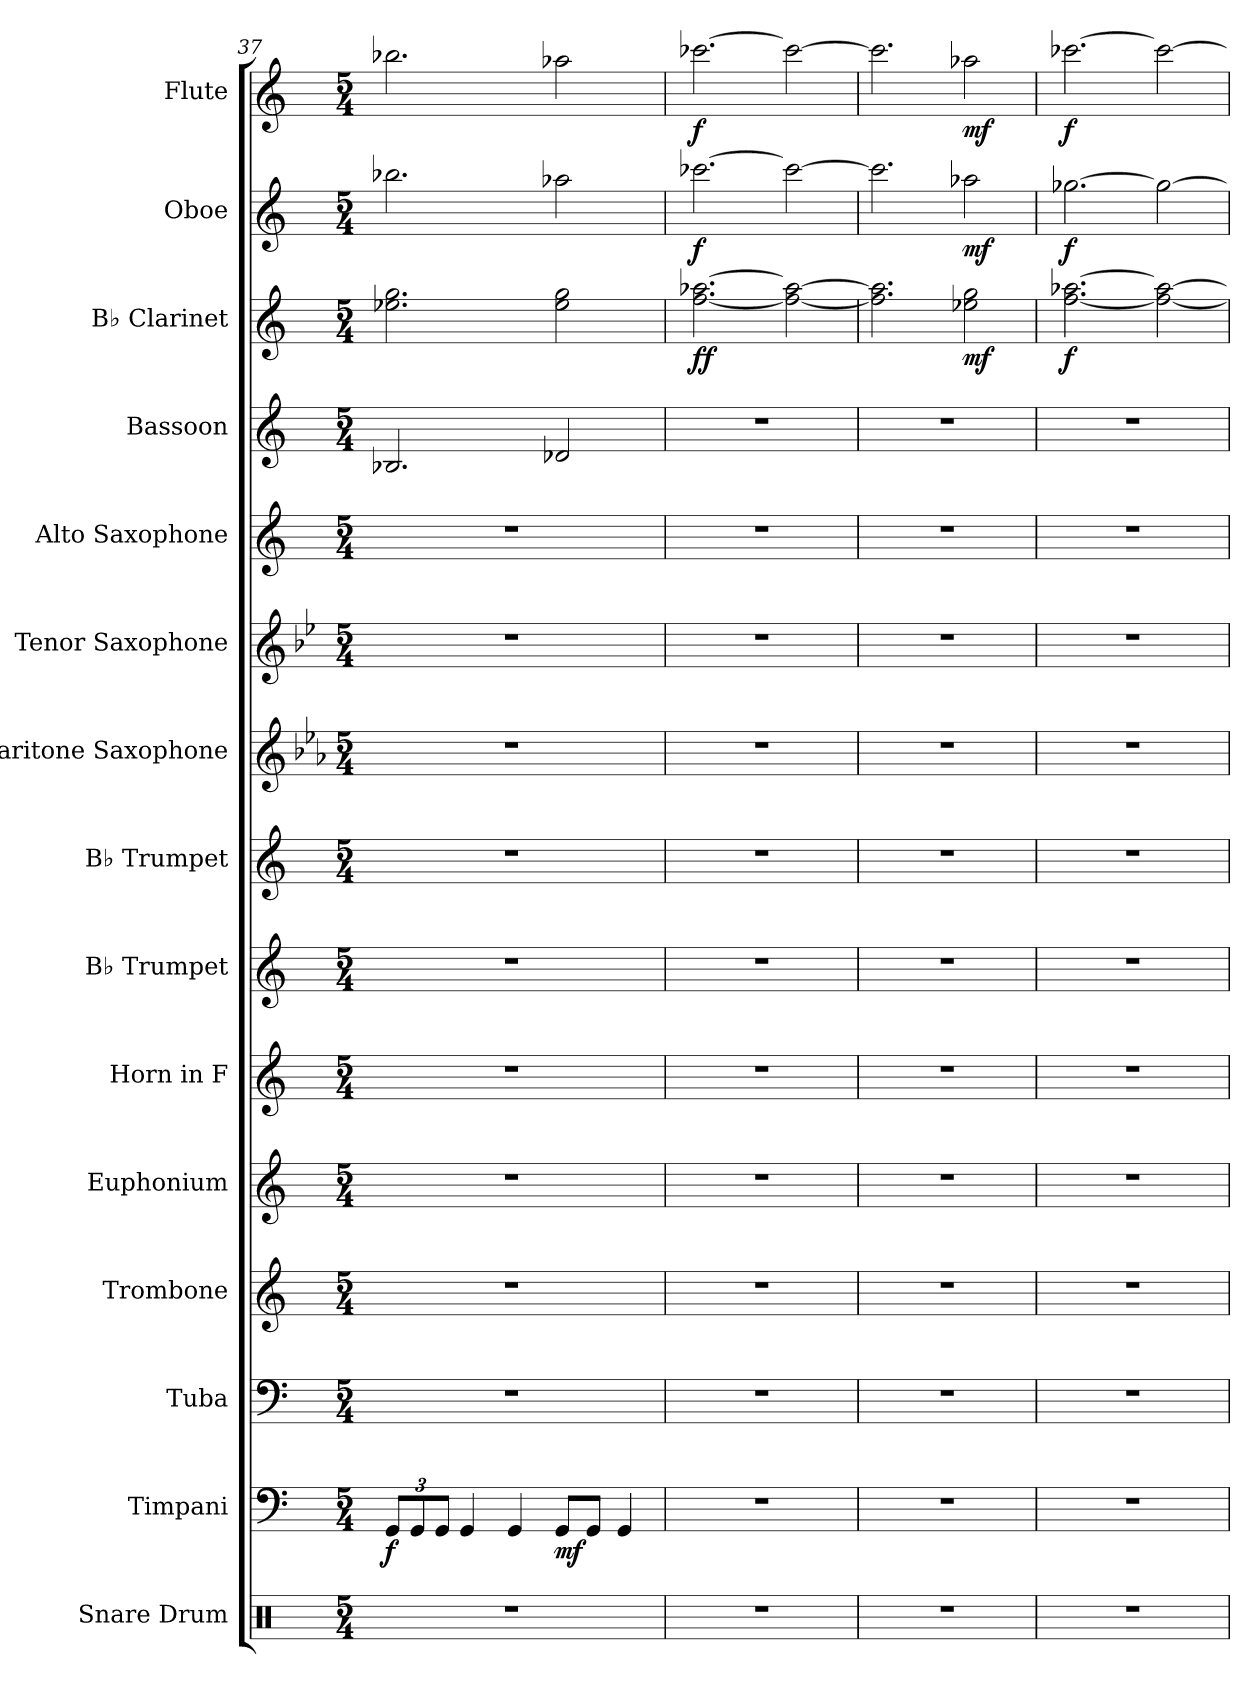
**kern	**kern	**dynam	**kern	**kern	**kern	**kern	**kern	**kern	**kern	**kern	**kern	**kern	**kern	**dynam	**kern	**dynam	**kern	**dynam
*part15	*part14	*part14	*part13	*part12	*part11	*part10	*part9	*part8	*part7	*part6	*part5	*part4	*part3	*part3	*part2	*part2	*part1	*part1
*staff15	*staff14	*staff14	*staff13	*staff12	*staff11	*staff10	*staff9	*staff8	*staff7	*staff6	*staff5	*staff4	*staff3	*staff3	*staff2	*staff2	*staff1	*staff1
*I"Snare Drum	*I"Timpani	*	*I"Tuba	*I"Trombone	*I"Euphonium	*I"Horn in F	*I"B♭ Trumpet	*I"B♭ Trumpet	*I"Baritone Saxophone	*I"Tenor Saxophone	*I"Alto Saxophone	*I"Bassoon	*I"B♭ Clarinet	*	*I"Oboe	*	*I"Flute	*
*I'Sn. Dr.	*I'Timp.	*	*I'Tba.	*I'Tbn.	*I'Euph.	*	*I'B♭ Tpt.	*I'B♭ Tpt.	*I'Bar. Sax.	*I'T. Sax.	*I'A. Sax.	*I'Bsn.	*I'B♭ Cl.	*	*I'Ob.	*	*I'Fl.	*
!!LO:PB:g=z
*clefX	*clefF4	*	*clefF4	*clefG2	*clefG2	*clefG2	*clefG2	*clefG2	*clefG2	*clefG2	*clefG2	*clefG2	*clefG2	*	*clefG2	*	*clefG2	*
*	*	*	*	*	*	*ITrd4c7	*ITrd1c2	*ITrd1c2	*ITrd12c21	*ITrd8c14	*ITrd5c9	*	*ITrd1c2	*	*	*	*	*
*k[]	*k[]	*	*k[]	*k[]	*k[]	*k[b-]	*k[b-e-]	*k[b-e-]	*k[b-e-a-]	*k[b-e-]	*k[b-e-a-]	*k[]	*k[b-e-]	*	*k[]	*	*k[]	*
*M5/4	*M5/4	*	*M5/4	*M5/4	*M5/4	*M5/4	*M5/4	*M5/4	*M5/4	*M5/4	*M5/4	*M5/4	*M5/4	*	*M5/4	*	*M5/4	*
*	*Xbrackettup	*	*	*	*	*	*	*	*	*	*	*	*	*	*	*	*	*
=37	=37	=37	=37	=37	=37	=37	=37	=37	=37	=37	=37	=37	=37	=37	=37	=37	=37	=37
!	!	!LO:DY:b	!	!	!	!	!	!	!	!	!	!	!	!	!	!	!	!
4%5r	12GG/L	f	4%5r	4%5r	4%5r	4%5r	4%5r	4%5r	4%5r	4%5r	4%5r	2.B-X/	2.dd-X\ 2.ff\	.	2.bb-X\	.	2.bb-X\	.
.	12GG/	.	.	.	.	.	.	.	.	.	.	.	.	.	.	.	.	.
.	12GG/J	.	.	.	.	.	.	.	.	.	.	.	.	.	.	.	.	.
.	4GG/	.	.	.	.	.	.	.	.	.	.	.	.	.	.	.	.	.
.	4GG/	.	.	.	.	.	.	.	.	.	.	.	.	.	.	.	.	.
!	!	!LO:DY:b	!	!	!	!	!	!	!	!	!	!	!	!	!	!	!	!
.	8GG/L	mf	.	.	.	.	.	.	.	.	.	2d-X/	2dd-\ 2ff\	.	2aa-X\	.	2aa-X\	.
.	8GG/J	.	.	.	.	.	.	.	.	.	.	.	.	.	.	.	.	.
.	4GG/	.	.	.	.	.	.	.	.	.	.	.	.	.	.	.	.	.
=38	=38	=38	=38	=38	=38	=38	=38	=38	=38	=38	=38	=38	=38	=38	=38	=38	=38	=38
!	!	!	!	!	!	!	!	!	!	!	!	!	!	!LO:DY:b	!	!	!	!
!	!	!	!	!	!	!	!	!	!	!	!	!	!	!LO:DY:n=1:b	!	!LO:DY:b	!	!LO:DY:b
4%5r	4%5r	.	4%5r	4%5r	4%5r	4%5r	4%5r	4%5r	4%5r	4%5r	4%5r	4%5r	[2.ee-\ [2.gg-X\	f f	[2.ccc-X\	f	[2.ccc-X\	f
.	.	.	.	.	.	.	.	.	.	.	.	.	2ee-\_ 2gg-\_	.	2ccc-\_	.	2ccc-\_	.
=39	=39	=39	=39	=39	=39	=39	=39	=39	=39	=39	=39	=39	=39	=39	=39	=39	=39	=39
4%5r	4%5r	.	4%5r	4%5r	4%5r	4%5r	4%5r	4%5r	4%5r	4%5r	4%5r	4%5r	2.ee-\] 2.gg-\]	.	2.ccc-\]	.	2.ccc-\]	.
!	!	!	!	!	!	!	!	!	!	!	!	!	!	!LO:DY:b	!	!LO:DY:b	!	!LO:DY:b
.	.	.	.	.	.	.	.	.	.	.	.	.	2dd-X\ 2ff\	mf	2aa-X\	mf	2aa-X\	mf
=40	=40	=40	=40	=40	=40	=40	=40	=40	=40	=40	=40	=40	=40	=40	=40	=40	=40	=40
!	!	!	!	!	!	!	!	!	!	!	!	!	!	!LO:DY:b	!	!LO:DY:b	!	!LO:DY:b
4%5r	4%5r	.	4%5r	4%5r	4%5r	4%5r	4%5r	4%5r	4%5r	4%5r	4%5r	4%5r	[2.ee-\ [2.gg-X\	f	[2.gg-X\	f	[2.ccc-X\	f
.	.	.	.	.	.	.	.	.	.	.	.	.	2ee-\_ 2gg-\_	.	2gg-\_	.	2ccc-\_	.
=	=	=	=	=	=	=	=	=	=	=	=	=	=	=	=	=	=	=
*-	*-	*-	*-	*-	*-	*-	*-	*-	*-	*-	*-	*-	*-	*-	*-	*-	*-	*-
